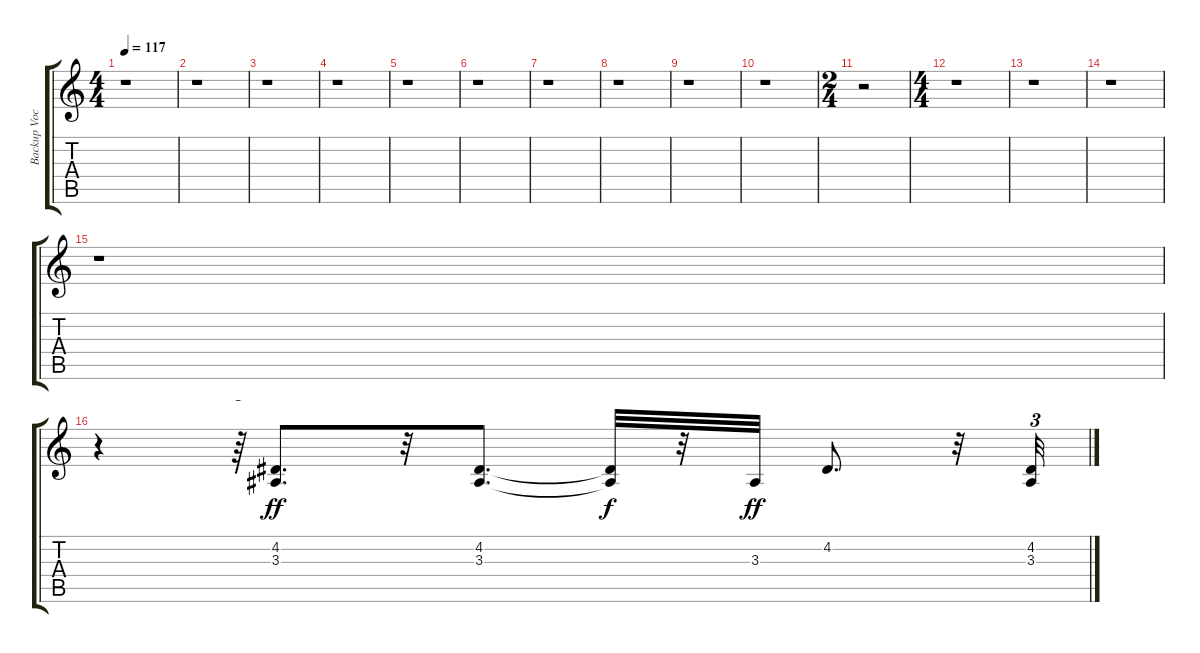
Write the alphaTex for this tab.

\track ("Backup Vocal" "Backup Voc") {instrument voiceoohs}
\staff {score tabs}
\tuning (E4 B3 G3 D3 A2 E2) {hide}
\ts (4 4)
\tempo 117
\clef g2
\ks c
r.1{dy f} |
r.1 |
r.1 |
r.1 |
r.1 |
r.1 |
r.1 |
r.1 |
r.1 |
r.1 |
\ts (2 4)
r.2 |
\ts (4 4)
r.1 |
r.1 |
r.1 |
r.1 |
r.4 r.64{tu (3 2)} (4.2 3.3).8{d dy ff} r.32 (4.2 3.3).8{d} (4.2{t} 3.3{t}).32{dy f} r.32 3.3.32{dy ff} 4.2.8{d} r.32 (4.2 3.3).32{tu (3 2)}
